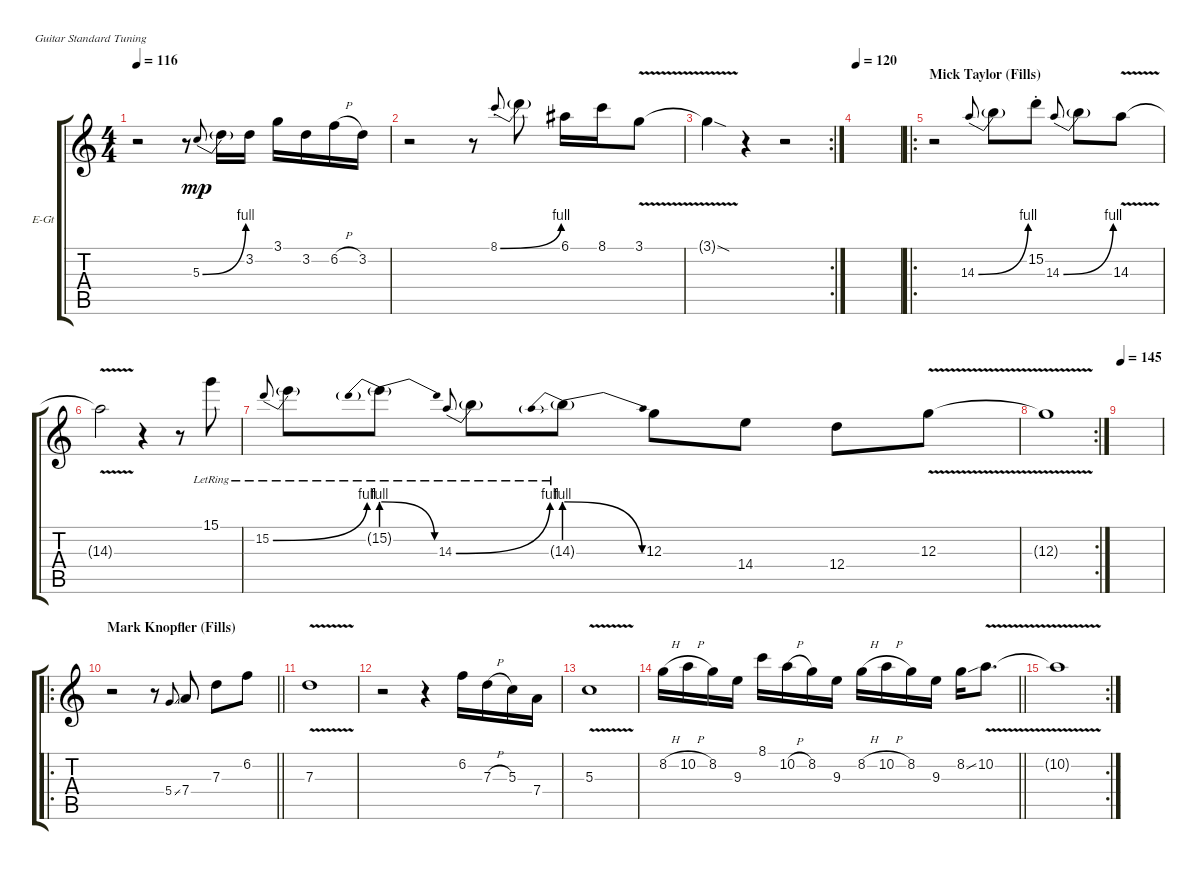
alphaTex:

\defaultSystemsLayout 4
\bracketExtendMode groupsimilarinstruments
\firstSystemTrackNameOrientation horizontal
\otherSystemsTrackNameOrientation horizontal
\track ("Electric Guitar" "E-Gt") {instrument distortionguitar}
\staff {score tabs}
\tuning (E4 B3 G3 D3 A2 E2)
\ts (4 4)
\tempo 116
\clef g2
\ks c
r.2{dy mp} r.8 5.3{be (bend 0 0 25.2 4)}.8{gr onbeat} 5.3{t}.16 3.2.16 3.1.16 3.2.16 6.2{h}.16 3.2.16 |
r.2 r.8 8.1{be (bend 0 0 27 4) st}.8{gr onbeat} 8.1{t}.8 6.1.16 8.1.16 3.1{v}.8 |
\rc 2
3.1{sod t}.4 r.4 r.2 |
\tempo 120
|
\ro
\section ("" "Mick Taylor (Fills)")
r.2 14.3{be (bend 0 0 24.599999999999998 4)}.8{gr onbeat} 14.3{t}.8 15.2{st}.8 14.3{be (bend 0 0 25.2 4)}.8{gr onbeat} 14.3{t}.8 14.3{v}.8 |
14.3{t}.2 r.4 r.8 15.1{lr}.8 |
15.2{be (bend 0 0 24.599999999999998 4) lr}.8{gr onbeat} 15.2{lr t}.8 15.2{be (prebendrelease 0 4 60 0) g lr}.8 14.3{be (bend 0 0 24.599999999999998 4) lr}.8{gr onbeat} 14.3{lr t}.8 14.3{be (prebendrelease 0 4 60 0) g lr}.8 12.3.8 14.4.8 12.4.8 12.3{v}.8 |
\rc 2
12.3{t}.1 |
\tempo 145
|
\ro
\section ("" "Mark Knopfler (Fills)")
\barLineRight lightlight
r.2 r.8 5.4{ss}.8{gr onbeat} 7.4.8 7.3.8 6.2.8 |
7.3{v}.1 |
r.2 r.4 6.2.16 7.3{h}.16 5.3.16 7.4.16 |
5.3{v}.1 |
\barLineRight lightlight
8.2{h}.16 10.2{h}.16 8.2.16 9.3.16 8.1.16 10.2{h}.16 8.2.16 9.3.16 8.2{h}.16 10.2{h}.16 8.2.16 9.3.16 8.2{ss}.16 10.2{v}.8{d} |
\rc 2
10.2{v t}.1
